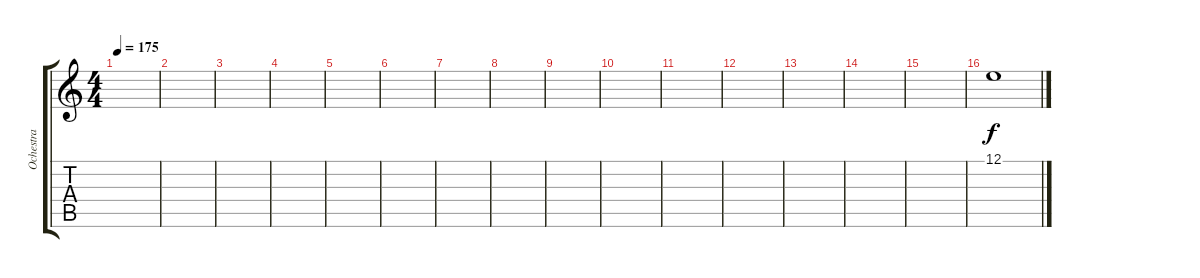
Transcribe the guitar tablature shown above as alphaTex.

\track ("Ochestra" "Ochestra") {instrument stringensemble1}
\staff {score tabs}
\tuning (E4 B3 G3 D3 A2 E2) {hide}
\ts (4 4)
\tempo 175
\clef g2
\ks c
|
|
|
|
|
|
|
|
|
|
|
|
|
|
|
12.1.1
